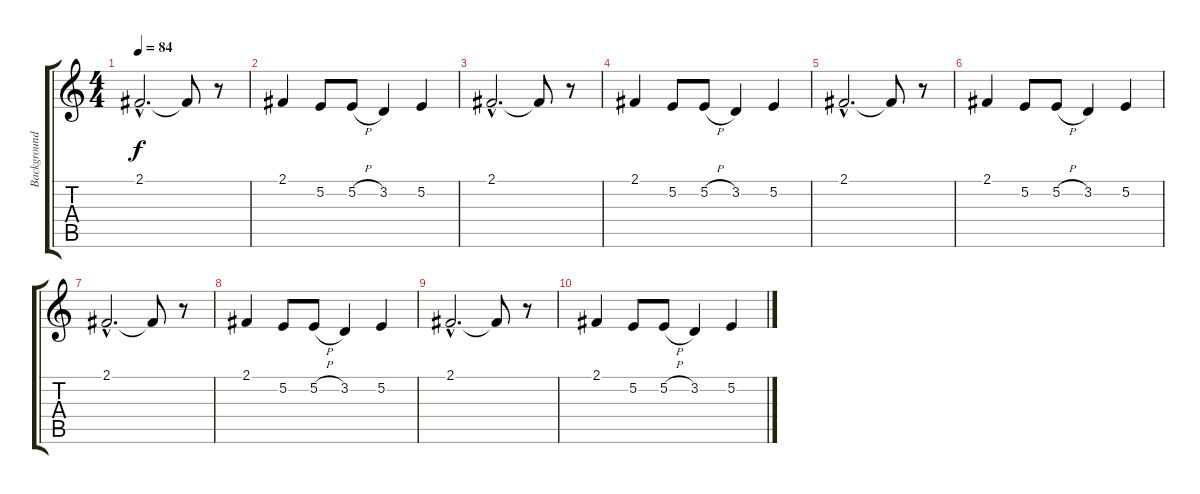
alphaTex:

\track ("Background harmony" "Background") {instrument cello}
\staff {score tabs}
\tuning (E4 B3 G3 D3 A2 D2) {hide}
\ts (4 4)
\tempo 84
\clef g2
\ks c
2.1{hac}.2{d dy f} 2.1{t}.8 r.8 |
2.1.4 5.2.8 5.2{h}.8 3.2.4 5.2.4 |
2.1{hac}.2{d} 2.1{t}.8 r.8 |
2.1.4 5.2.8 5.2{h}.8 3.2.4 5.2.4 |
2.1{hac}.2{d volume 10} 2.1{t}.8 r.8 |
2.1.4 5.2.8 5.2{h}.8 3.2.4 5.2.4 |
2.1{hac}.2{d volume 6} 2.1{t}.8 r.8 |
2.1.4 5.2.8 5.2{h}.8 3.2.4 5.2.4 |
2.1{hac}.2{d volume 2} 2.1{t}.8 r.8 |
2.1.4 5.2.8 5.2{h}.8 3.2.4 5.2.4
